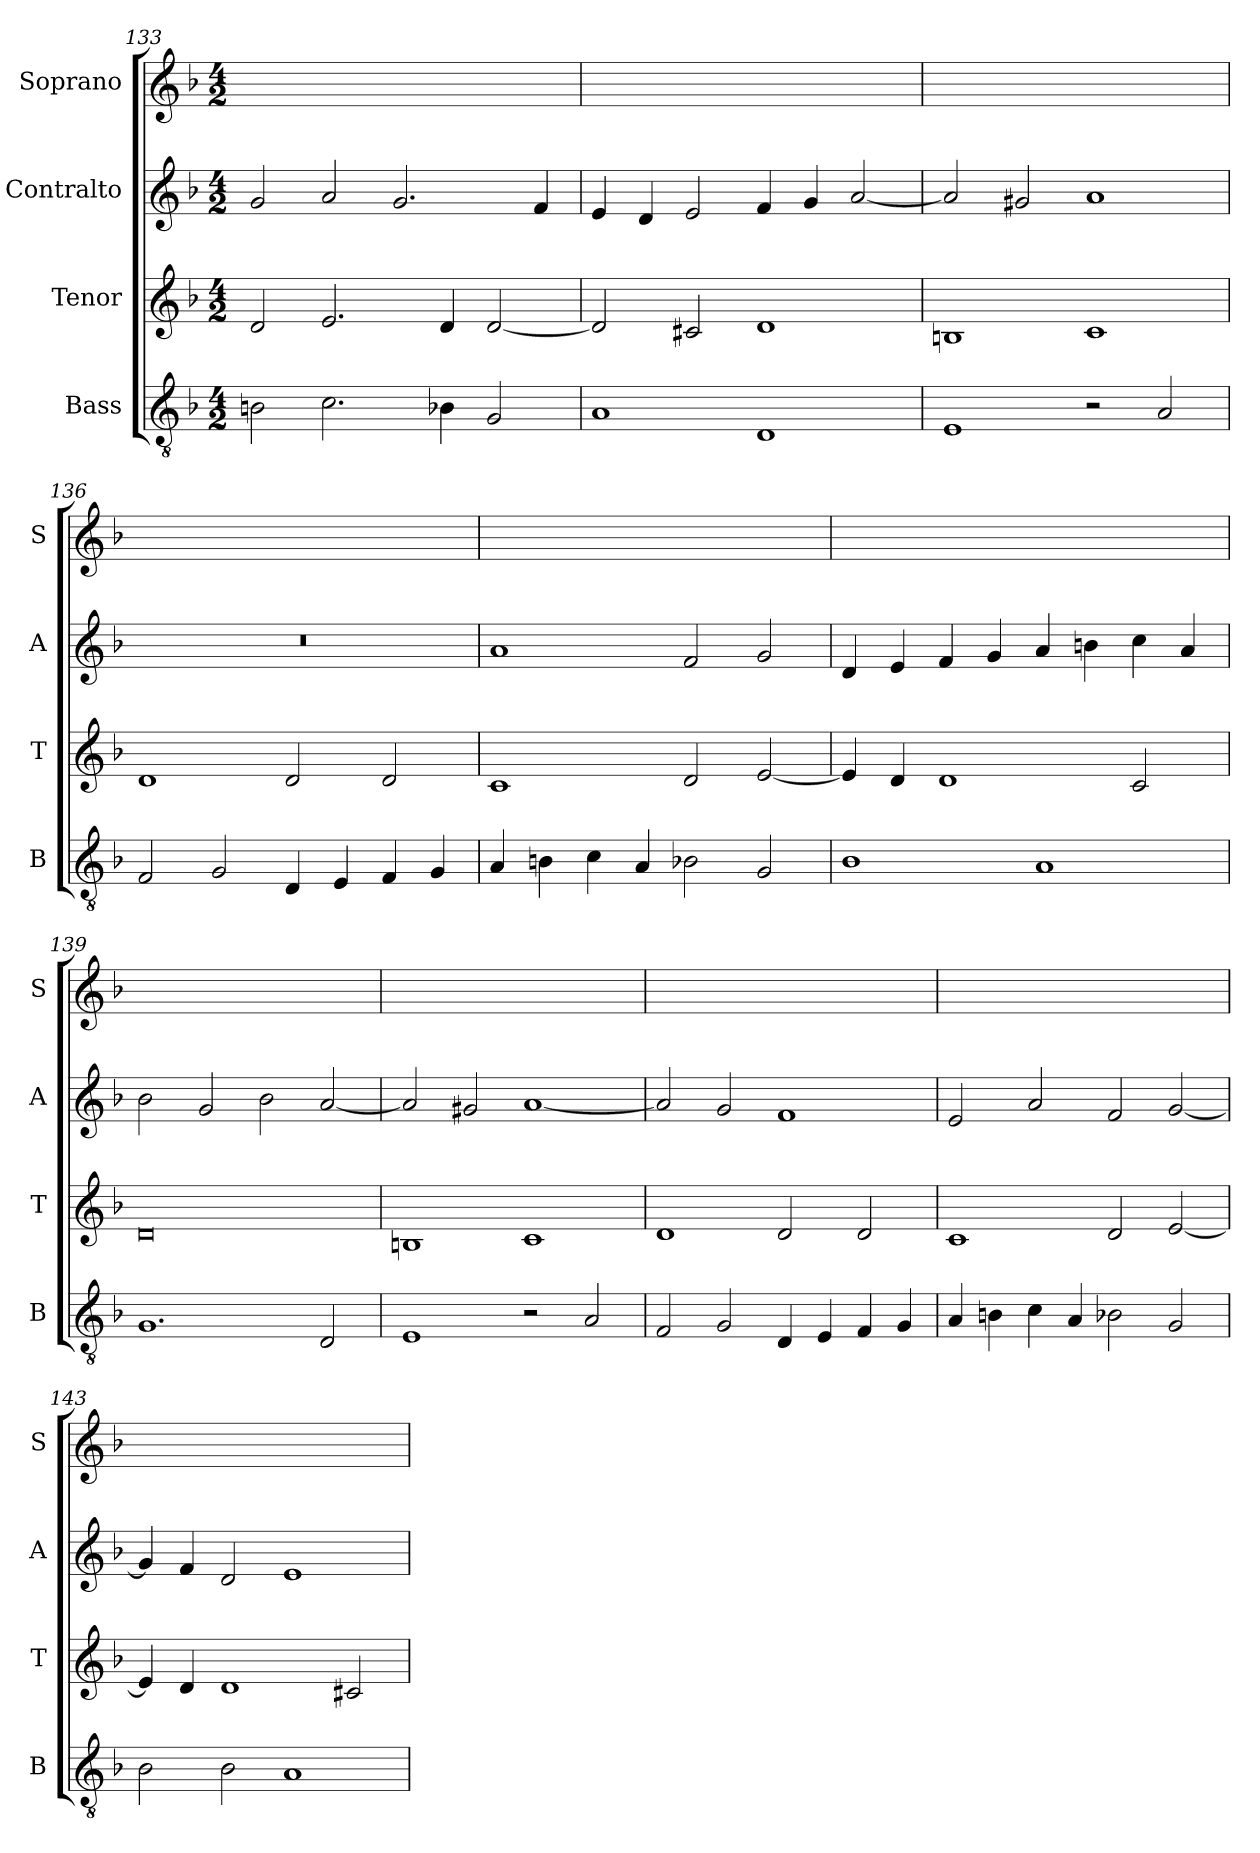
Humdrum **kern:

**kern	**kern	**kern	**kern
*part4	*part3	*part2	*part1
*staff4	*staff3	*staff2	*staff1
*I"Bass	*I"Tenor	*I"Contralto	*I"Soprano
*I'B	*I'T	*I'A	*I'S
*clefGv2	*clefG2	*clefG2	*clefG2
*k[b-]	*k[b-]	*k[b-]	*k[b-]
*M4/2	*M4/2	*M4/2	*M4/2
=133	=133	=133	=133
2Bn	2d	2g	0ryy
2.c	2.e	2a	.
.	.	2.g	.
4B-X	4d	.	.
2G	[2d	.	.
.	.	4f	.
=134	=134	=134	=134
1A	2d]	4e	0ryy
.	.	4d	.
.	2c#X	2e	.
1D	1d	4f	.
.	.	4g	.
.	.	[2a	.
=135	=135	=135	=135
1E	1Bn	2a]	0ryy
.	.	2g#X	.
2r	1c	1a	.
2A	.	.	.
=136	=136	=136	=136
2F	1d	0r	0ryy
2G	.	.	.
4D	2d	.	.
4E	.	.	.
4F	2d	.	.
4G	.	.	.
=137	=137	=137	=137
4A	1c	1a	0ryy
4Bn	.	.	.
4c	.	.	.
4A	.	.	.
2B-X	2d	2f	.
2G	[2e	2g	.
=138	=138	=138	=138
1B-	4e]	4d	0ryy
.	4d	4e	.
.	1d	4f	.
.	.	4g	.
1A	.	4a	.
.	.	4bn	.
.	2c	4cc	.
.	.	4a	.
=139	=139	=139	=139
1.G	0d	2b-	0ryy
.	.	2g	.
.	.	2b-	.
2D	.	[2a	.
=140	=140	=140	=140
1E	1Bn	2a]	0ryy
.	.	2g#X	.
2r	1c	[1a	.
2A	.	.	.
=141	=141	=141	=141
2F	1d	2a]	0ryy
2G	.	2g	.
4D	2d	1f	.
4E	.	.	.
4F	2d	.	.
4G	.	.	.
=142	=142	=142	=142
4A	1c	2e	0ryy
4Bn	.	.	.
4c	.	2a	.
4A	.	.	.
2B-X	2d	2f	.
2G	[2e	[2g	.
=143	=143	=143	=143
2B-	4e]	4g]	0ryy
.	4d	4f	.
2B-	1d	2d	.
1A	.	1e	.
.	2c#X	.	.
=	=	=	=
*-	*-	*-	*-
